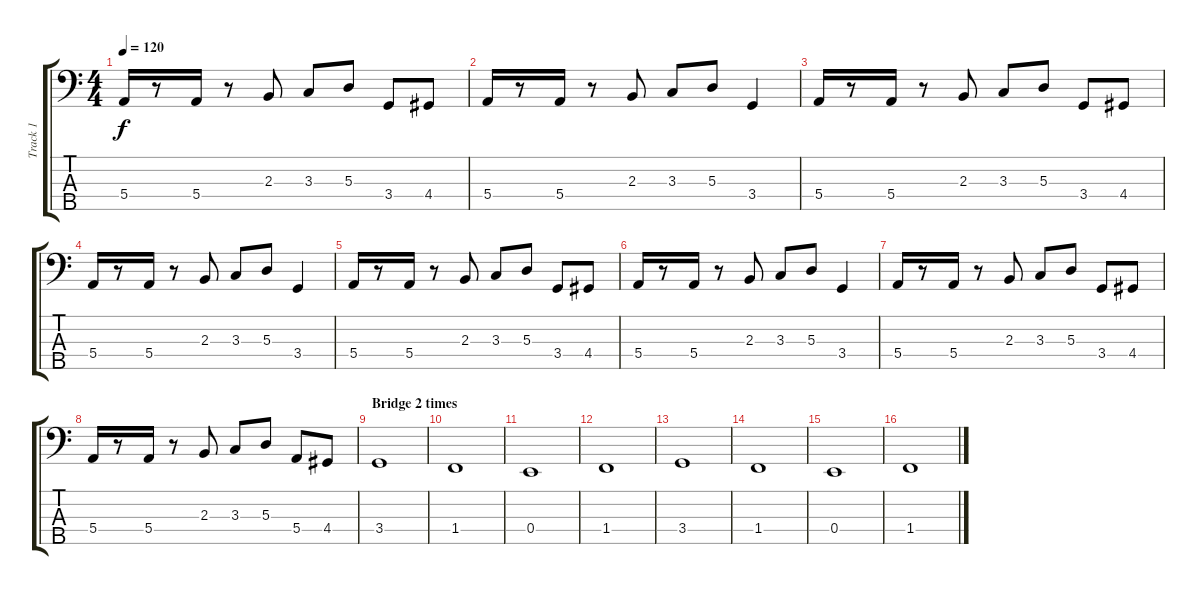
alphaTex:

\track ("Track 1" "Track 1") {instrument electricbasspick}
\staff {score tabs}
\tuning (G2 D2 A1 E1 B0) {hide}
\ts (4 4)
\tempo 120
\clef f4
\ks c
5.4.16{dy f} r.8 5.4.16 r.8 2.3.8 3.3.8 5.3.8 3.4.8 4.4.8 |
5.4.16 r.8 5.4.16 r.8 2.3.8 3.3.8 5.3.8 3.4.4 |
5.4.16 r.8 5.4.16 r.8 2.3.8 3.3.8 5.3.8 3.4.8 4.4.8 |
5.4.16 r.8 5.4.16 r.8 2.3.8 3.3.8 5.3.8 3.4.4 |
5.4.16 r.8 5.4.16 r.8 2.3.8 3.3.8 5.3.8 3.4.8 4.4.8 |
5.4.16 r.8 5.4.16 r.8 2.3.8 3.3.8 5.3.8 3.4.4 |
5.4.16 r.8 5.4.16 r.8 2.3.8 3.3.8 5.3.8 3.4.8 4.4.8 |
5.4.16 r.8 5.4.16 r.8 2.3.8 3.3.8 5.3.8 5.4.8 4.4.8 |
\section ("" "Bridge 2 times")
3.4.1 |
1.4.1 |
0.4.1 |
1.4.1 |
3.4.1 |
1.4.1 |
0.4.1 |
1.4.1
